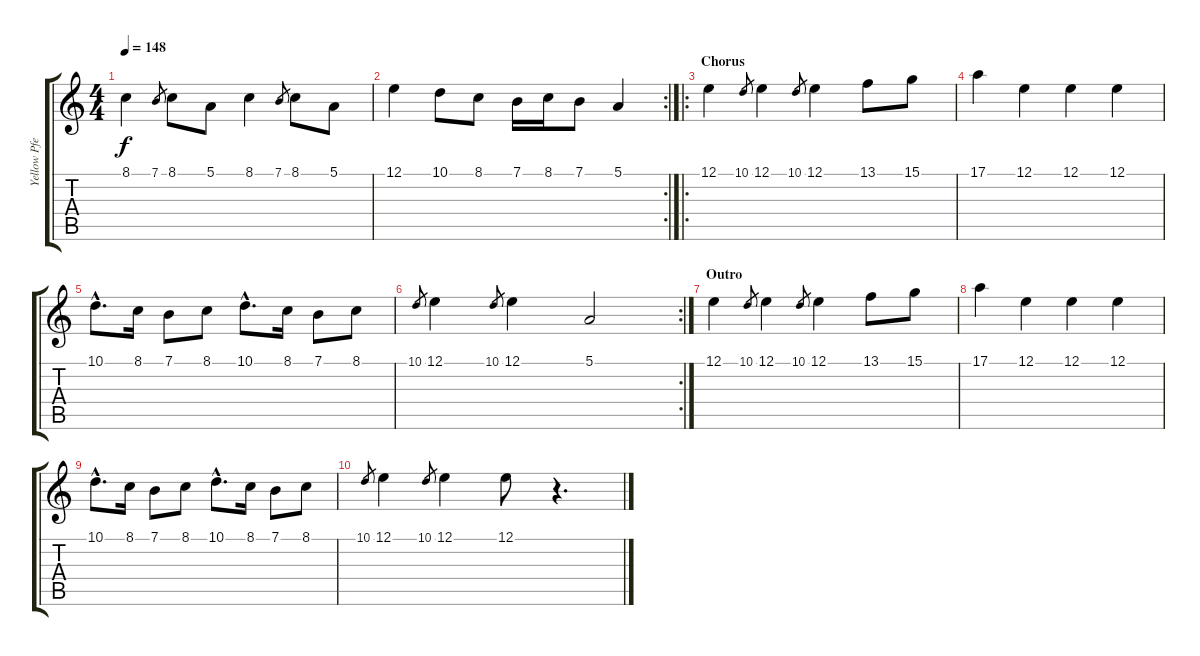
\track ("Yellow Pfeiffer" "Yellow Pfe") {instrument bagpipe}
\staff {score tabs}
\tuning (E4 B3 G3 D3 A2 E2) {hide}
\ts (4 4)
\tempo 148
\clef g2
\ks c
8.1.4{dy f} 7.1.8{gr} 8.1.8 5.1.8 8.1.4 7.1.8{gr} 8.1.8 5.1.8 |
\rc 2
12.1.4 10.1.8 8.1.8 7.1.16 8.1.16 7.1.8 5.1.4 |
\ro
\section ("" "Chorus")
12.1.4 10.1.8{gr} 12.1.4 10.1.8{gr} 12.1.4 13.1.8 15.1.8 |
17.1.4 12.1.4 12.1.4 12.1.4 |
10.1{hac}.8{d} 8.1.16 7.1.8 8.1.8 10.1{hac}.8{d} 8.1.16 7.1.8 8.1.8 |
\rc 2
10.1.8{gr} 12.1.4 10.1.8{gr} 12.1.4 5.1.2 |
\section ("" "Outro")
12.1.4 10.1.8{gr} 12.1.4 10.1.8{gr} 12.1.4 13.1.8 15.1.8 |
17.1.4 12.1.4 12.1.4 12.1.4 |
10.1{hac}.8{d} 8.1.16 7.1.8 8.1.8 10.1{hac}.8{d} 8.1.16 7.1.8 8.1.8 |
10.1.8{gr} 12.1.4 10.1.8{gr} 12.1.4 12.1.8 r.4{d}
